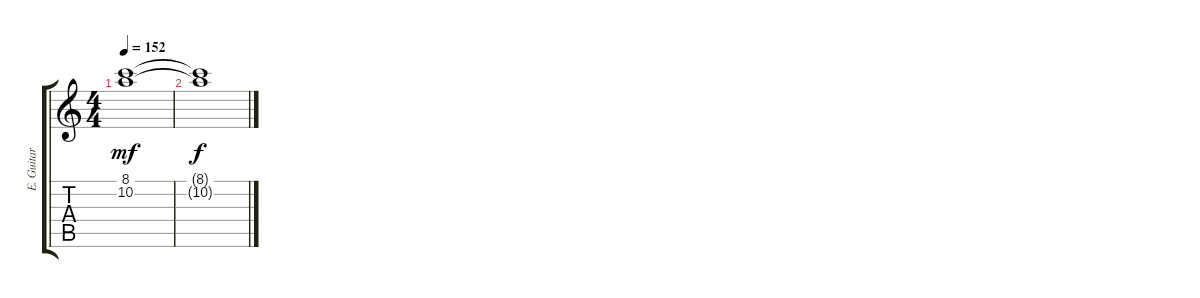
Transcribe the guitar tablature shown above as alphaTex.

\track ("E. Guitar II" "E. Guitar ") {instrument overdrivenguitar}
\staff {score tabs}
\tuning (E4 B3 G3 D3 A2 E2) {hide}
\ts (4 4)
\tempo 152
\clef g2
\ks c
(8.1 10.2).1{dy mf} |
(8.1{t} 10.2{t}).1{dy f}
